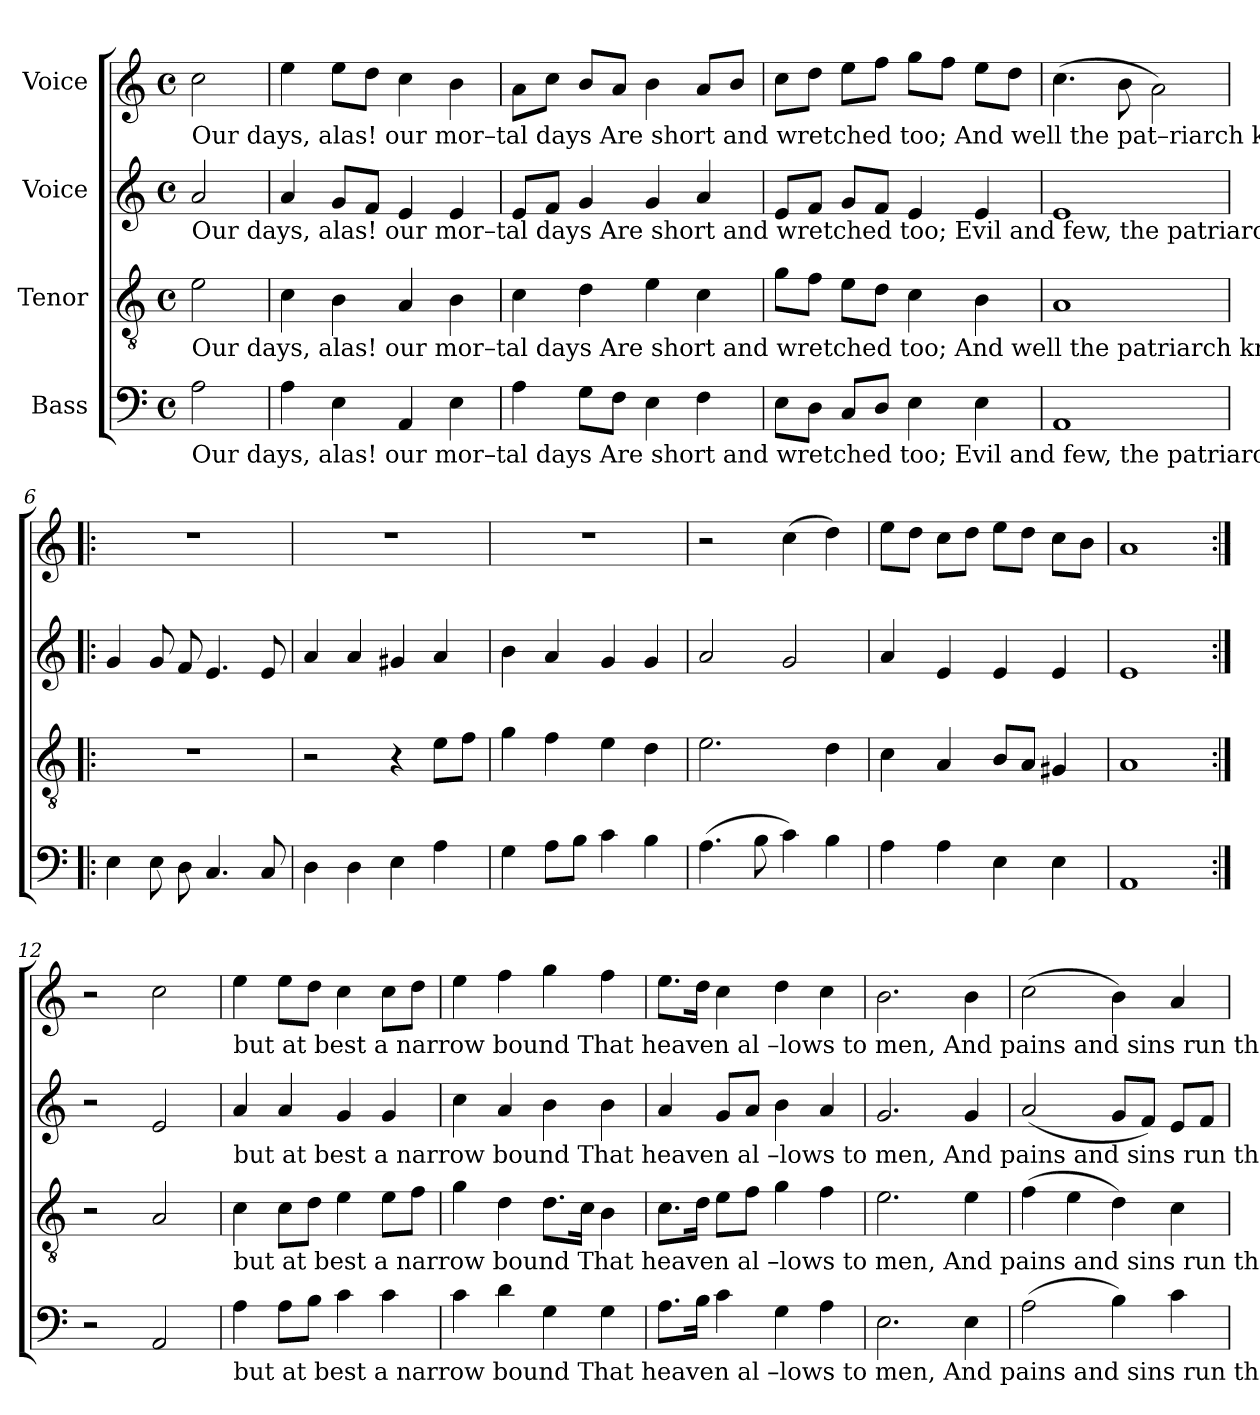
**kern	**kern	**kern	**kern
*part4	*part3	*part2	*part1
*staff4	*staff3	*staff2	*staff1
*I"Bass	*I"Tenor	*I"Voice	*I"Voice
*clefF4	*clefGv2	*clefG2	*clefG2
*k[]	*k[]	*k[]	*k[]
*M4/4	*M4/4	*M4/4	*M4/4
*met(c)	*met(c)	*met(c)	*met(c)
*MM110	*MM110	*MM110	*MM110
=1	=1	=1	=1
!	!	!	!LO:TX:b:t=Our days, alas! our  mor–tal  days  Are  short  and    wretched    too;                                                                                                                And    well   the   pat–riarch  knew.    'Tis
!	!	!LO:TX:b:t=Our days, alas!  our  mor–tal  days  Are   short  and  wretched     too;            Evil and few, the patriarch says, And well the patriarch knew. And well the   pat– riarch  knew.     'Tis	!
!	!LO:TX:b:t=Our days, alas!  our  mor–tal  days  Are   short  and  wretched     too;                                                               And well the patriarch knew.    And well the   pat– riarch  knew.     'Tis	!	!
!LO:TX:b:t=Our days, alas!  our  mor–tal  days  Are   short  and  wretched     too;            Evil and few, the patriarch says, And well the patriarch knew. And well the   pat– riarch  knew.     'Tis	!	!	!
2A!\	2e!\	2a!/	2cc!\
=2	=2	=2	=2
4A!\	4c!\	4a!/	4ee!\
4E!\	4B!\	8g!/L	8ee!\L
.	.	8f!/J	8dd!\J
4AA!/	4A!/	4e!/	4cc!\
4E!\	4B!\	4e!/	4b!\
=3	=3	=3	=3
4A!\	4c!\	8e!/L	8a!\L
.	.	8f!/J	8cc!\J
8G!\L	4d!\	4g!/	8b!/L
8F!\J	.	.	8a!/J
4E!\	4e!\	4g!/	4b!\
4F!\	4c!\	4a!/	8a!/L
.	.	.	8b!/J
=4	=4	=4	=4
8E!\L	8g!\L	8e!/L	8cc!\L
8D!\J	8f!\J	8f!/J	8dd!\J
8C!/L	8e!\L	8g!/L	8ee!\L
8D!/J	8d!\J	8f!/J	8ff!\J
4E!\	4c!\	4e!/	8gg!\L
.	.	.	8ff!\J
4E!\	4B!\	4e!/	8ee!\L
.	.	.	8dd!\J
=5	=5	=5	=5
1AA!	1A!	1e!	(>4.cc!\
.	.	.	8b!\
.	.	.	2a!\)
=6!|:	=6!|:	=6!|:	=6!|:
4E!\	1r	4g!/	1r
8E!\	.	8g!/	.
8D!\	.	8f!/	.
4.C!/	.	4.e!/	.
8C!/	.	8e!/	.
=7	=7	=7	=7
4D!\	2r	4a!/	1r
4D!\	.	4a!/	.
4E!\	4r	4g#X!/	.
4A!\	8e!\L	4a!/	.
.	8f!\J	.	.
=8	=8	=8	=8
4G!\	4g!\	4b!\	1r
8A!\L	4f!\	4a!/	.
8B!\J	.	.	.
4c!\	4e!\	4g!/	.
4B!\	4d!\	4g!/	.
=9	=9	=9	=9
(>4.A!\	2.e!\	2a!/	2r
8B!\	.	.	.
4c!\)	.	2g!/	(>4cc!\
4B!\	4d!\	.	4dd!\)
=10	=10	=10	=10
4A!\	4c!\	4a!/	8ee!\L
.	.	.	8dd!\J
4A!\	4A!/	4e!/	8cc!\L
.	.	.	8dd!\J
4E!\	8B!/L	4e!/	8ee!\L
.	8A!/J	.	8dd!\J
4E!\	4G#X!/	4e!/	8cc!\L
.	.	.	8b!\J
=11	=11	=11	=11
1AA!	1A!	1e!	1a!
=12:|!	=12:|!	=12:|!	=12:|!
2r	2r	2r	2r
2AA!/	2A!/	2e!/	2cc!\
!!LO:LB:g=z
=13	=13	=13	=13
!	!	!	!LO:TX:b:t=but  at   best   a   narrow bound That heaven al –lows to men,  And  pains         and     sins    run        through       the round  Of    three  –  score                 years    and   ten.         Well,
!	!	!LO:TX:b:t=but  at   best   a   narrow bound That heaven al –lows to men,  And  pains         and     sins    run        through       the round  Of    three  –  score                 years    and   ten.	!
!	!LO:TX:b:t=but  at   best   a   narrow bound That heaven al –lows to men,  And  pains         and     sins    run        through       the round  Of    three  –  score                 years    and   ten.         Well,	!	!
!LO:TX:b:t=but  at   best   a   narrow bound That heaven al –lows to men,  And  pains         and     sins    run        through       the round  Of    three  –  score                 years    and   ten.         Well,	!	!	!
4A!\	4c!\	4a!/	4ee!\
8A!\L	8c!\L	4a!/	8ee!\L
8B!\J	8d!\J	.	8dd!\J
4c!\	4e!\	4g!/	4cc!\
4c!\	8e!\L	4g!/	8cc!\L
.	8f!\J	.	8dd!\J
=14	=14	=14	=14
4c!\	4g!\	4cc!\	4ee!\
4d!\	4d!\	4a!/	4ff!\
4G!\	8.d!\L	4b!\	4gg!\
.	16c!\Jk	.	.
4G!\	4B!\	4b!\	4ff!\
=15	=15	=15	=15
8.A!\L	8.c!\L	4a!/	8.ee!\L
16B!\Jk	16d!\Jk	.	16dd!\Jk
4c!\	8e!\L	8g!/L	4cc!\
.	8f!\J	8a!/J	.
4G!\	4g!\	4b!\	4dd!\
4A!\	4f!\	4a!/	4cc!\
=16	=16	=16	=16
2.E!\	2.e!\	2.g!/	2.b!\
4E!\	4e!\	4g!/	4b!\
=17	=17	=17	=17
(>2A!\	(>4f!\	(<2a!/	(>2cc!\
.	4e!\	.	.
4B!\)	4d!\)	8g!/L	4b!\)
.	.	8f!/J)	.
4c!\	4c!\	8e!/L	4a!/
.	.	8f!/J	.
=	=	=	=
*-	*-	*-	*-
